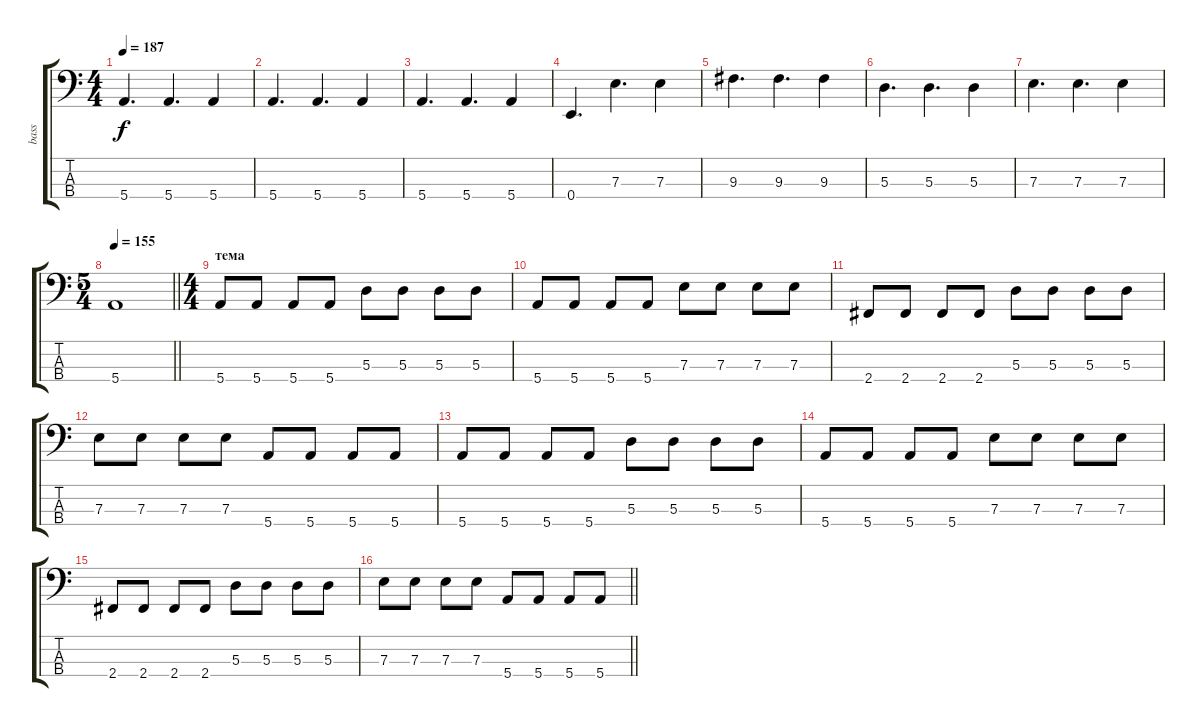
\track ("bass" "bass") {instrument electricbassfinger}
\staff {score tabs}
\tuning (G2 D2 A1 E1) {hide}
\ts (4 4)
\tempo 187
\clef f4
\ks c
5.4.4{d dy f} 5.4.4{d} 5.4.4 |
5.4.4{d} 5.4.4{d} 5.4.4 |
5.4.4{d} 5.4.4{d} 5.4.4 |
0.4.4{d} 7.3.4{d} 7.3.4 |
9.3.4{d} 9.3.4{d} 9.3.4 |
5.3.4{d} 5.3.4{d} 5.3.4 |
7.3.4{d} 7.3.4{d} 7.3.4 |
\ts (5 4)
\tempo 155
\barLineRight lightlight
5.4.1 |
\ts (4 4)
\section ("" "тема")
5.4.8 5.4.8 5.4.8 5.4.8 5.3.8 5.3.8 5.3.8 5.3.8 |
5.4.8 5.4.8 5.4.8 5.4.8 7.3.8 7.3.8 7.3.8 7.3.8 |
2.4.8 2.4.8 2.4.8 2.4.8 5.3.8 5.3.8 5.3.8 5.3.8 |
7.3.8 7.3.8 7.3.8 7.3.8 5.4.8 5.4.8 5.4.8 5.4.8 |
5.4.8 5.4.8 5.4.8 5.4.8 5.3.8 5.3.8 5.3.8 5.3.8 |
5.4.8 5.4.8 5.4.8 5.4.8 7.3.8 7.3.8 7.3.8 7.3.8 |
2.4.8 2.4.8 2.4.8 2.4.8 5.3.8 5.3.8 5.3.8 5.3.8 |
\barLineRight lightlight
7.3.8 7.3.8 7.3.8 7.3.8 5.4.8 5.4.8 5.4.8 5.4.8
